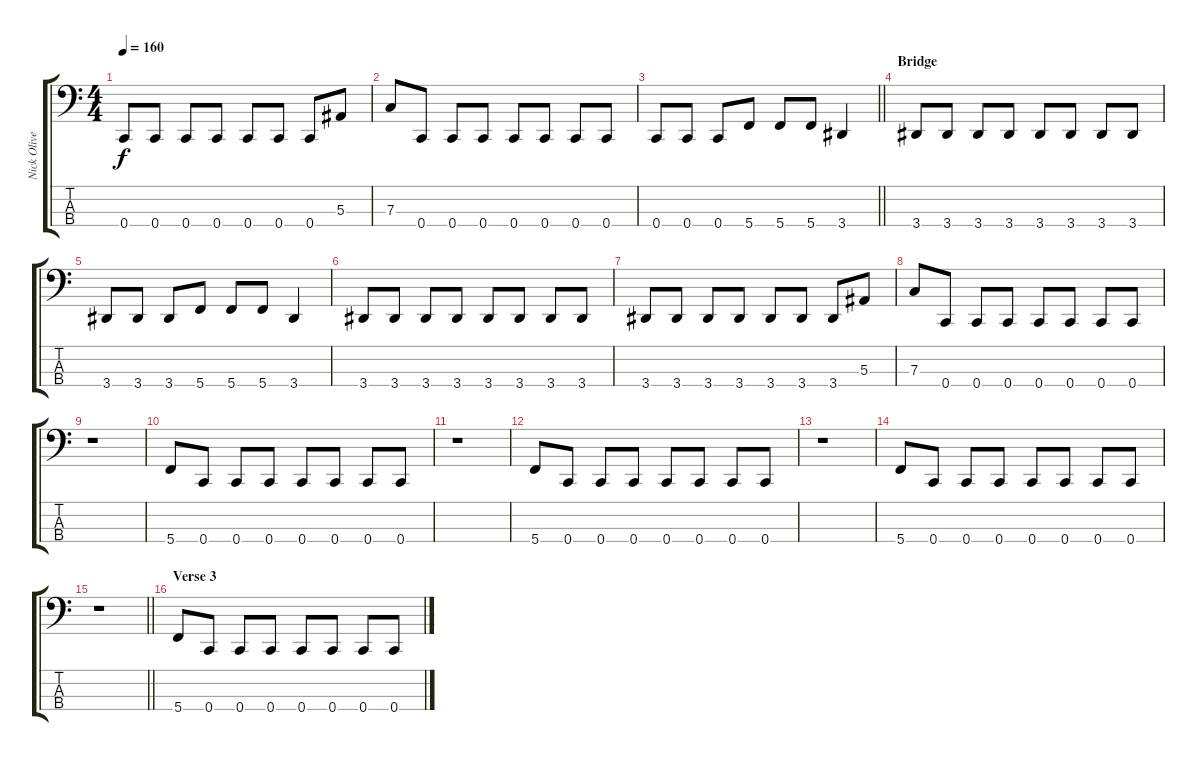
\track ("Nick Oliveri" "Nick Olive") {instrument electricbassfinger}
\staff {score tabs}
\tuning (Eb2 Bb1 F1 C1) {hide}
\ts (4 4)
\tempo 160
\clef f4
\ks c
0.4.8{dy f} 0.4.8 0.4.8 0.4.8 0.4.8 0.4.8 0.4.8 5.3.8 |
7.3.8 0.4.8 0.4.8 0.4.8 0.4.8 0.4.8 0.4.8 0.4.8 |
\barLineRight lightlight
0.4.8 0.4.8 0.4.8 5.4.8 5.4.8 5.4.8 3.4.4 |
\section ("" "Bridge")
3.4.8 3.4.8 3.4.8 3.4.8 3.4.8 3.4.8 3.4.8 3.4.8 |
3.4.8 3.4.8 3.4.8 5.4.8 5.4.8 5.4.8 3.4.4 |
3.4.8 3.4.8 3.4.8 3.4.8 3.4.8 3.4.8 3.4.8 3.4.8 |
3.4.8 3.4.8 3.4.8 3.4.8 3.4.8 3.4.8 3.4.8 5.3.8 |
7.3.8 0.4.8 0.4.8 0.4.8 0.4.8 0.4.8 0.4.8 0.4.8 |
r.1 |
5.4.8 0.4.8 0.4.8 0.4.8 0.4.8 0.4.8 0.4.8 0.4.8 |
r.1 |
5.4.8 0.4.8 0.4.8 0.4.8 0.4.8 0.4.8 0.4.8 0.4.8 |
r.1 |
5.4.8 0.4.8 0.4.8 0.4.8 0.4.8 0.4.8 0.4.8 0.4.8 |
\barLineRight lightlight
r.1 |
\section ("" "Verse 3")
5.4.8 0.4.8 0.4.8 0.4.8 0.4.8 0.4.8 0.4.8 0.4.8
